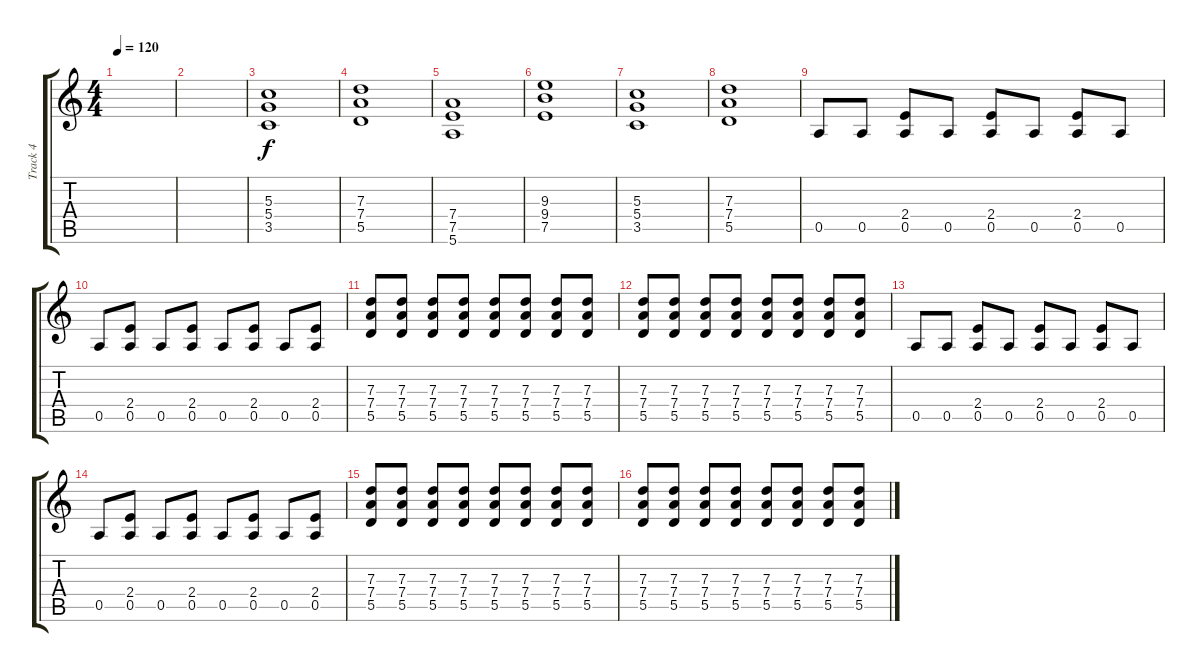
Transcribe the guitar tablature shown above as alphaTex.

\track ("Track 4" "Track 4") {instrument distortionguitar}
\staff {score tabs}
\tuning (E4 B3 G3 D3 A2 E2) {hide}
\ts (4 4)
\tempo 120
\clef g2
\ks c
|
|
(5.3 5.4 3.5).1 |
(7.3 7.4 5.5).1 |
(7.4 7.5 5.6).1 |
(9.3 9.4 7.5).1 |
(5.3 5.4 3.5).1 |
(7.3 7.4 5.5).1 |
0.5.8 0.5.8 (2.4 0.5).8 0.5.8 (2.4 0.5).8 0.5.8 (2.4 0.5).8 0.5.8 |
0.5.8 (2.4 0.5).8 0.5.8 (2.4 0.5).8 0.5.8 (2.4 0.5).8 0.5.8 (2.4 0.5).8 |
(7.3 7.4 5.5).8 (7.3 7.4 5.5).8 (7.3 7.4 5.5).8 (7.3 7.4 5.5).8 (7.3 7.4 5.5).8 (7.3 7.4 5.5).8 (7.3 7.4 5.5).8 (7.3 7.4 5.5).8 |
(7.3 7.4 5.5).8 (7.3 7.4 5.5).8 (7.3 7.4 5.5).8 (7.3 7.4 5.5).8 (7.3 7.4 5.5).8 (7.3 7.4 5.5).8 (7.3 7.4 5.5).8 (7.3 7.4 5.5).8 |
0.5.8 0.5.8 (2.4 0.5).8 0.5.8 (2.4 0.5).8 0.5.8 (2.4 0.5).8 0.5.8 |
0.5.8 (2.4 0.5).8 0.5.8 (2.4 0.5).8 0.5.8 (2.4 0.5).8 0.5.8 (2.4 0.5).8 |
(7.3 7.4 5.5).8 (7.3 7.4 5.5).8 (7.3 7.4 5.5).8 (7.3 7.4 5.5).8 (7.3 7.4 5.5).8 (7.3 7.4 5.5).8 (7.3 7.4 5.5).8 (7.3 7.4 5.5).8 |
(7.3 7.4 5.5).8 (7.3 7.4 5.5).8 (7.3 7.4 5.5).8 (7.3 7.4 5.5).8 (7.3 7.4 5.5).8 (7.3 7.4 5.5).8 (7.3 7.4 5.5).8 (7.3 7.4 5.5).8
